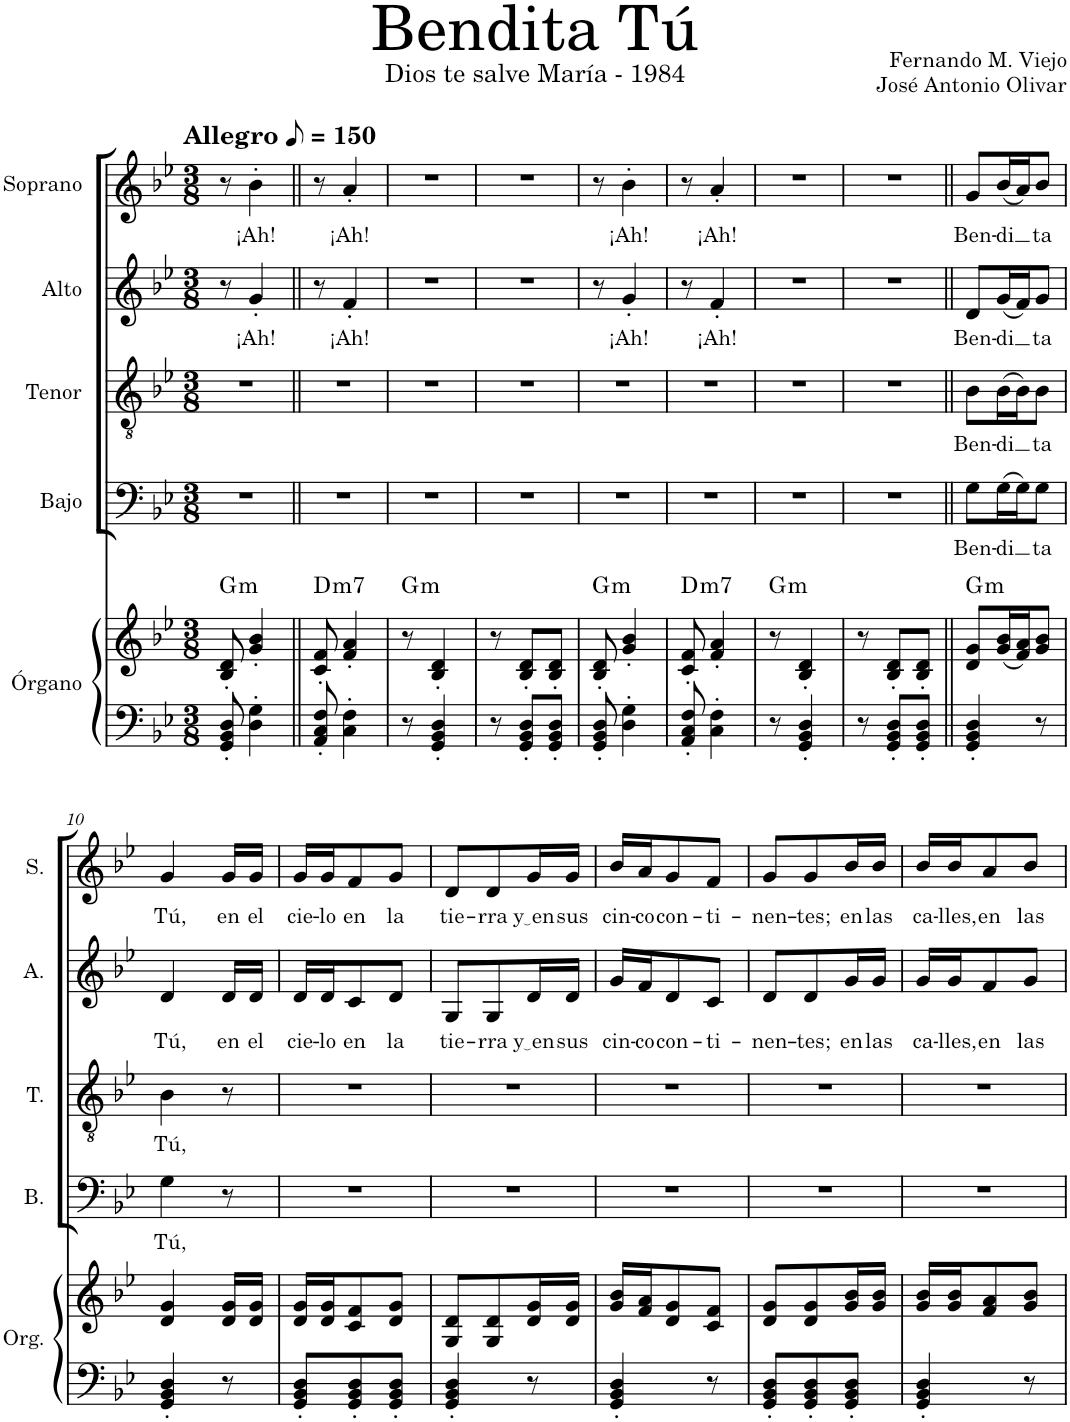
**kern	**kern	**harte	**kern	**text	**kern	**text	**kern	**text	**kern	**text
*part5	*part5	*part5	*part4	*part4	*part3	*part3	*part2	*part2	*part1	*part1
*staff6	*staff5	*	*staff4	*staff4	*staff3	*staff3	*staff2	*staff2	*staff1	*staff1
*I"Órgano	*	*	*I"Bajo	*	*I"Tenor	*	*I"Alto	*	*I"Soprano	*
*	*	*	*I'B.	*	*I'T.	*	*I'A.	*	*I'S.	*
*clefF4	*clefG2	*	*clefF4	*	*clefGv2	*	*clefG2	*	*clefG2	*
*	*	*	*	*	*Trd4c7	*	*Trd1c2	*	*	*
*k[b-e-]	*k[b-e-]	*	*k[b-e-]	*	*k[b-e-]	*	*k[b-e-]	*	*k[b-e-]	*
*M3/8	*M3/8	*	*M3/8	*	*M3/8	*	*M3/8	*	*M3/8	*
*MM75	*MM75	*	*MM75	*	*MM75	*	*MM75	*	*MM75	*
=1	=1	=1	=1	=1	=1	=1	=1	=1	=1	=1
!	!	!LO:H:kt=m	!	!	!	!	!	!	!LO:TX:a:B:t=Allegro	!
8GG/' 8BB-/' 8D/'	8B-/' 8d/'	G:min	4.r	.	4.r	.	8r	.	8r	.
!	!	!	!	!	!	!	!	!LO:LY:b	!	!LO:LY:b
4D\' 4G\'	4g/' 4b-/'	.	.	.	.	.	4g'/	¡Ah!	4b-'\	¡Ah!
=2||	=2||	=2||	=2||	=2||	=2||	=2||	=2||	=2||	=2||	=2||
!	!	!LO:H:kt=m7	!	!	!	!	!	!	!	!
8AA/' 8C/' 8F/'	8c/' 8f/'	D:min7	4.r	.	4.r	.	8r	.	8r	.
!	!	!	!	!	!	!	!	!LO:LY:b	!	!LO:LY:b
4C\' 4F\'	4f/' 4a/'	.	.	.	.	.	4f'/	¡Ah!	4a'/	¡Ah!
=3	=3	=3	=3	=3	=3	=3	=3	=3	=3	=3
!	!	!LO:H:kt=m	!	!	!	!	!	!	!	!
8r	8r	G:min	4.r	.	4.r	.	4.r	.	4.r	.
4GG/' 4BB-/' 4D/'	4B-/' 4d/'	.	.	.	.	.	.	.	.	.
=4	=4	=4	=4	=4	=4	=4	=4	=4	=4	=4
8r	8r	.	4.r	.	4.r	.	4.r	.	4.r	.
8GG/' 8BB-/' 8D/'L	8B-/' 8d/'L	.	.	.	.	.	.	.	.	.
8GG/' 8BB-/' 8D/'J	8B-/' 8d/'J	.	.	.	.	.	.	.	.	.
=5	=5	=5	=5	=5	=5	=5	=5	=5	=5	=5
!	!	!LO:H:kt=m	!	!	!	!	!	!	!	!
8GG/' 8BB-/' 8D/'	8B-/' 8d/'	G:min	4.r	.	4.r	.	8r	.	8r	.
!	!	!	!	!	!	!	!	!LO:LY:b	!	!LO:LY:b
4D\' 4G\'	4g/' 4b-/'	.	.	.	.	.	4g'/	¡Ah!	4b-'\	¡Ah!
=6	=6	=6	=6	=6	=6	=6	=6	=6	=6	=6
!	!	!LO:H:kt=m7	!	!	!	!	!	!	!	!
8AA/' 8C/' 8F/'	8c/' 8f/'	D:min7	4.r	.	4.r	.	8r	.	8r	.
!	!	!	!	!	!	!	!	!LO:LY:b	!	!LO:LY:b
4C\' 4F\'	4f/' 4a/'	.	.	.	.	.	4f'/	¡Ah!	4a'/	¡Ah!
=7	=7	=7	=7	=7	=7	=7	=7	=7	=7	=7
!	!	!LO:H:kt=m	!	!	!	!	!	!	!	!
8r	8r	G:min	4.r	.	4.r	.	4.r	.	4.r	.
4GG/' 4BB-/' 4D/'	4B-/' 4d/'	.	.	.	.	.	.	.	.	.
=8	=8	=8	=8	=8	=8	=8	=8	=8	=8	=8
8r	8r	.	4.r	.	4.r	.	4.r	.	4.r	.
8GG/' 8BB-/' 8D/'L	8B-/' 8d/'L	.	.	.	.	.	.	.	.	.
8GG/' 8BB-/' 8D/'J	8B-/' 8d/'J	.	.	.	.	.	.	.	.	.
=9||	=9||	=9||	=9||	=9||	=9||	=9||	=9||	=9||	=9||	=9||
!	!	!LO:H:kt=m	!	!LO:LY:b	!	!LO:LY:b	!	!LO:LY:b	!	!LO:LY:b
4GG/' 4BB-/' 4D/'	8d/ 8g/L	G:min	8G\L	Ben-	8B-\L	Ben-	8d/L	Ben-	8g/L	Ben-
!	!	!	!	!LO:LY:b	!	!LO:LY:b	!	!LO:LY:b	!	!LO:LY:b
.	(16g/ 16b-/L	.	(16G\L	-di	(16B-\L	-di	(16g/L	-di	(16b-/L	-di
.	16f/ 16a/J)	.	16G\J)	.	16B-\J)	.	16f/J)	.	16a/J)	.
!	!	!	!	!LO:LY:b	!	!LO:LY:b	!	!LO:LY:b	!	!LO:LY:b
8r	8g/ 8b-/J	.	8G\J	ta	8B-\J	ta	8g/J	ta	8b-/J	ta
!!LO:LB:g=z
=10	=10	=10	=10	=10	=10	=10	=10	=10	=10	=10
!	!	!	!	!LO:LY:b	!	!LO:LY:b	!	!LO:LY:b	!	!LO:LY:b
4GG/' 4BB-/' 4D/'	4d/ 4g/	.	4G\	Tú,	4B-\	Tú,	4d/	Tú,	4g/	Tú,
!	!	!	!	!	!	!	!	!LO:LY:b	!	!LO:LY:b
8r	16d/ 16g/LL	.	8r	.	8r	.	16d/LL	en	16g/LL	en
!	!	!	!	!	!	!	!	!LO:LY:b	!	!LO:LY:b
.	16d/ 16g/JJ	.	.	.	.	.	16d/JJ	el	16g/JJ	el
=11	=11	=11	=11	=11	=11	=11	=11	=11	=11	=11
!	!	!	!	!	!	!	!	!LO:LY:b	!	!LO:LY:b
8GG/' 8BB-/' 8D/'L	16d/ 16g/LL	.	4.r	.	4.r	.	16d/LL	cie-	16g/LL	cie-
!	!	!	!	!	!	!	!	!LO:LY:b	!	!LO:LY:b
.	16d/ 16g/J	.	.	.	.	.	16d/J	-lo	16g/J	-lo
!	!	!	!	!	!	!	!	!LO:LY:b	!	!LO:LY:b
8GG/' 8BB-/' 8D/'	8c/ 8f/	.	.	.	.	.	8c/	en	8f/	en
!	!	!	!	!	!	!	!	!LO:LY:b	!	!LO:LY:b
8GG/' 8BB-/' 8D/'J	8d/ 8g/J	.	.	.	.	.	8d/J	la	8g/J	la
=12	=12	=12	=12	=12	=12	=12	=12	=12	=12	=12
!	!	!	!	!	!	!	!	!LO:LY:b	!	!LO:LY:b
4GG/' 4BB-/' 4D/'	8G/ 8d/L	.	4.r	.	4.r	.	8G/L	tie-	8d/L	tie-
!	!	!	!	!	!	!	!	!LO:LY:b	!	!LO:LY:b
.	8G/ 8d/	.	.	.	.	.	8G/	-rra	8d/	-rra
!	!	!	!	!	!	!	!	!LO:LY:b	!	!LO:LY:b
8r	16d/ 16g/L	.	.	.	.	.	16d/L	y en	16g/L	y en
!	!	!	!	!	!	!	!	!LO:LY:b	!	!LO:LY:b
.	16d/ 16g/JJ	.	.	.	.	.	16d/JJ	sus	16g/JJ	sus
=13	=13	=13	=13	=13	=13	=13	=13	=13	=13	=13
!	!	!	!	!	!	!	!	!LO:LY:b	!	!LO:LY:b
4GG/' 4BB-/' 4D/'	16g/ 16b-/LL	.	4.r	.	4.r	.	16g/LL	cin-	16b-/LL	cin-
!	!	!	!	!	!	!	!	!LO:LY:b	!	!LO:LY:b
.	16f/ 16a/J	.	.	.	.	.	16f/J	-co	16a/J	-co
!	!	!	!	!	!	!	!	!LO:LY:b	!	!LO:LY:b
.	8d/ 8g/	.	.	.	.	.	8d/	con-	8g/	con-
!	!	!	!	!	!	!	!	!LO:LY:b	!	!LO:LY:b
8r	8c/ 8f/J	.	.	.	.	.	8c/J	-ti-	8f/J	-ti-
=14	=14	=14	=14	=14	=14	=14	=14	=14	=14	=14
!	!	!	!	!	!	!	!	!LO:LY:b	!	!LO:LY:b
8GG/' 8BB-/' 8D/'L	8d/ 8g/L	.	4.r	.	4.r	.	8d/L	-nen-	8g/L	-nen-
!	!	!	!	!	!	!	!	!LO:LY:b	!	!LO:LY:b
8GG/' 8BB-/' 8D/'	8d/ 8g/	.	.	.	.	.	8d/	-tes;	8g/	-tes;
!	!	!	!	!	!	!	!	!LO:LY:b	!	!LO:LY:b
8GG/' 8BB-/' 8D/'J	16g/ 16b-/L	.	.	.	.	.	16g/L	en	16b-/L	en
!	!	!	!	!	!	!	!	!LO:LY:b	!	!LO:LY:b
.	16g/ 16b-/JJ	.	.	.	.	.	16g/JJ	las	16b-/JJ	las
=15	=15	=15	=15	=15	=15	=15	=15	=15	=15	=15
!	!	!	!	!	!	!	!	!LO:LY:b	!	!LO:LY:b
4GG/' 4BB-/' 4D/'	16g/ 16b-/LL	.	4.r	.	4.r	.	16g/LL	ca-	16b-/LL	ca-
!	!	!	!	!	!	!	!	!LO:LY:b	!	!LO:LY:b
.	16g/ 16b-/J	.	.	.	.	.	16g/J	-lles,	16b-/J	-lles,
!	!	!	!	!	!	!	!	!LO:LY:b	!	!LO:LY:b
.	8f/ 8a/	.	.	.	.	.	8f/	en	8a/	en
!	!	!	!	!	!	!	!	!LO:LY:b	!	!LO:LY:b
8r	8g/ 8b-/J	.	.	.	.	.	8g/J	las	8b-/J	las
=	=	=	=	=	=	=	=	=	=	=
*-	*-	*-	*-	*-	*-	*-	*-	*-	*-	*-
